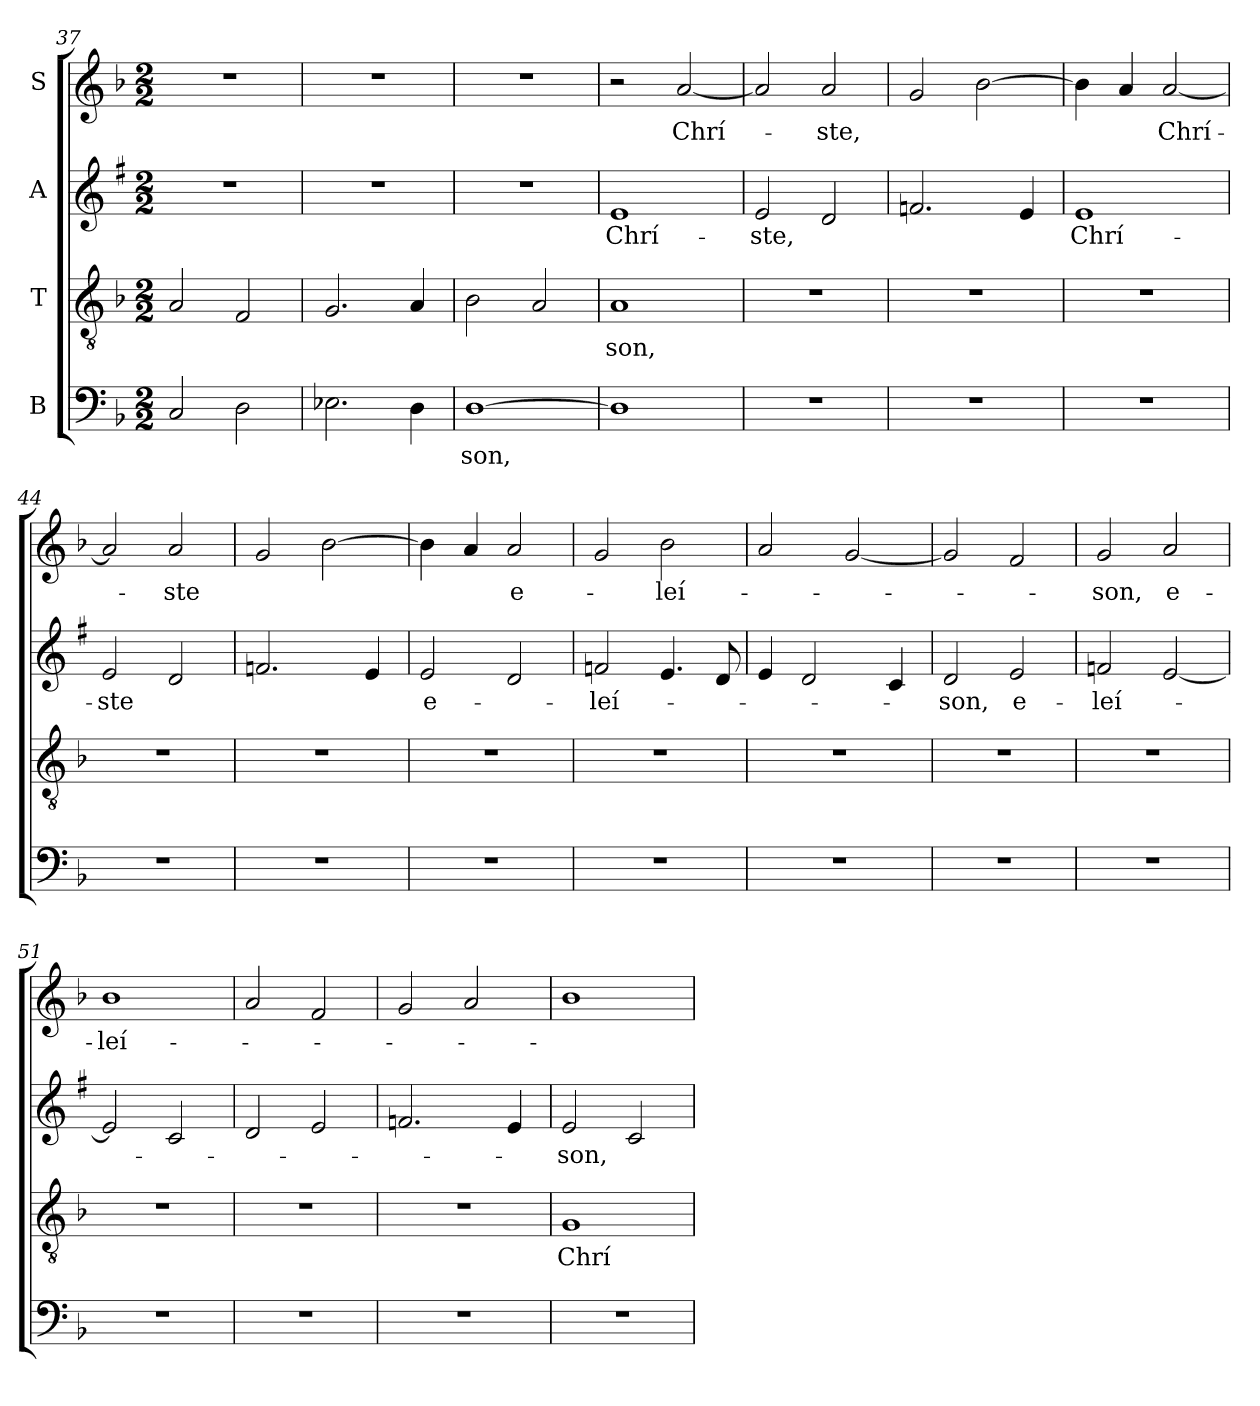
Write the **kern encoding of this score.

**kern	**text	**kern	**text	**kern	**text	**kern	**text
*part4	*part4	*part3	*part3	*part2	*part2	*part1	*part1
*staff4	*staff4	*staff3	*staff3	*staff2	*staff2	*staff1	*staff1
*I"B	*	*I"T	*	*I"A	*	*I"S	*
*clefF4	*	*clefGv2	*	*clefG2	*	*clefG2	*
*	*	*	*	*ITrd1c2	*	*	*
*k[b-]	*	*k[b-]	*	*k[b-]	*	*k[b-]	*
*F:	*	*F:	*	*F:	*	*F:	*
*M2/2	*	*M2/2	*	*M2/2	*	*M2/2	*
=37	=37	=37	=37	=37	=37	=37	=37
2C/	.	2A/	.	1r	.	1r	.
2D\	.	2F/	.	.	.	.	.
=38	=38	=38	=38	=38	=38	=38	=38
2.E-\	.	2.G/	.	1r	.	1r	.
4D\	.	4A/	.	.	.	.	.
!!LO:PB:g=z
=39	=39	=39	=39	=39	=39	=39	=39
!	!LO:LY:b	!	!	!	!	!	!
[1D	-son,	2B-\	.	1r	.	1r	.
.	.	2A/	.	.	.	.	.
=40	=40	=40	=40	=40	=40	=40	=40
!	!	!	!LO:LY:b	!	!LO:LY:b	!	!
1D]	.	1A	-son,	1d	Chrí-	2r	.
!	!	!	!	!	!	!	!LO:LY:b
.	.	.	.	.	.	[2a/	Chrí-
=41	=41	=41	=41	=41	=41	=41	=41
!	!	!	!	!	!LO:LY:b	!	!
1r	.	1r	.	2d/	-ste,	2a/]	.
!	!	!	!	!	!	!	!LO:LY:b
.	.	.	.	2c/	.	2a/	-ste,
=42	=42	=42	=42	=42	=42	=42	=42
1r	.	1r	.	2.e-X/	.	2g/	.
.	.	.	.	.	.	[2b-\	.
.	.	.	.	4d/	.	.	.
=43	=43	=43	=43	=43	=43	=43	=43
!	!	!	!	!	!LO:LY:b	!	!
1r	.	1r	.	1d	Chrí-	4b-\]	.
.	.	.	.	.	.	4a/	.
!	!	!	!	!	!	!	!LO:LY:b
.	.	.	.	.	.	[2a/	Chrí-
=44	=44	=44	=44	=44	=44	=44	=44
!	!	!	!	!	!LO:LY:b	!	!
1r	.	1r	.	2d/	-ste	2a/]	.
!	!	!	!	!	!	!	!LO:LY:b
.	.	.	.	2c/	.	2a/	-ste
=45	=45	=45	=45	=45	=45	=45	=45
1r	.	1r	.	2.e-/	.	2g/	.
.	.	.	.	.	.	[2b-\	.
.	.	.	.	4d/	.	.	.
!!LO:LB:g=z
=46	=46	=46	=46	=46	=46	=46	=46
!	!	!	!	!	!LO:LY:b	!	!
1r	.	1r	.	2d/	e-	4b-\]	.
.	.	.	.	.	.	4a/	.
!	!	!	!	!	!	!	!LO:LY:b
.	.	.	.	2c/	.	2a/	e-
=47	=47	=47	=47	=47	=47	=47	=47
!	!	!	!	!	!LO:LY:b	!	!
1r	.	1r	.	2e-/	-leí-	2g/	.
!	!	!	!	!	!	!	!LO:LY:b
.	.	.	.	4.d/	.	2b-\	-leí-
.	.	.	.	8c/	.	.	.
=48	=48	=48	=48	=48	=48	=48	=48
1r	.	1r	.	4d/	.	2a/	.
.	.	.	.	2c/	.	.	.
.	.	.	.	.	.	[2g/	.
.	.	.	.	4B-/	.	.	.
=49	=49	=49	=49	=49	=49	=49	=49
!	!	!	!	!	!LO:LY:b	!	!
1r	.	1r	.	2c/	-son,	2g/]	.
!	!	!	!	!	!LO:LY:b	!	!
.	.	.	.	2d/	e-	2f/	.
=50	=50	=50	=50	=50	=50	=50	=50
!	!	!	!	!	!LO:LY:b	!	!LO:LY:b
1r	.	1r	.	2e-/	-leí-	2g/	-son,
!	!	!	!	!	!	!	!LO:LY:b
.	.	.	.	[2d/	.	2a/	e-
=51	=51	=51	=51	=51	=51	=51	=51
!	!	!	!	!	!	!	!LO:LY:b
1r	.	1r	.	2d/]	.	1b-	-leí-
.	.	.	.	2B-/	.	.	.
=52	=52	=52	=52	=52	=52	=52	=52
1r	.	1r	.	2c/	.	2a/	.
.	.	.	.	2d/	.	2f/	.
!!LO:PB:g=z
=53	=53	=53	=53	=53	=53	=53	=53
1r	.	1r	.	2.e-/	.	2g/	.
.	.	.	.	.	.	2a/	.
.	.	.	.	4d/	.	.	.
=54	=54	=54	=54	=54	=54	=54	=54
!	!	!	!LO:LY:b	!	!LO:LY:b	!	!
1r	.	1G	Chrí-	2d/	-son,	1b-	.
.	.	.	.	2B-/	.	.	.
=	=	=	=	=	=	=	=
*-	*-	*-	*-	*-	*-	*-	*-
